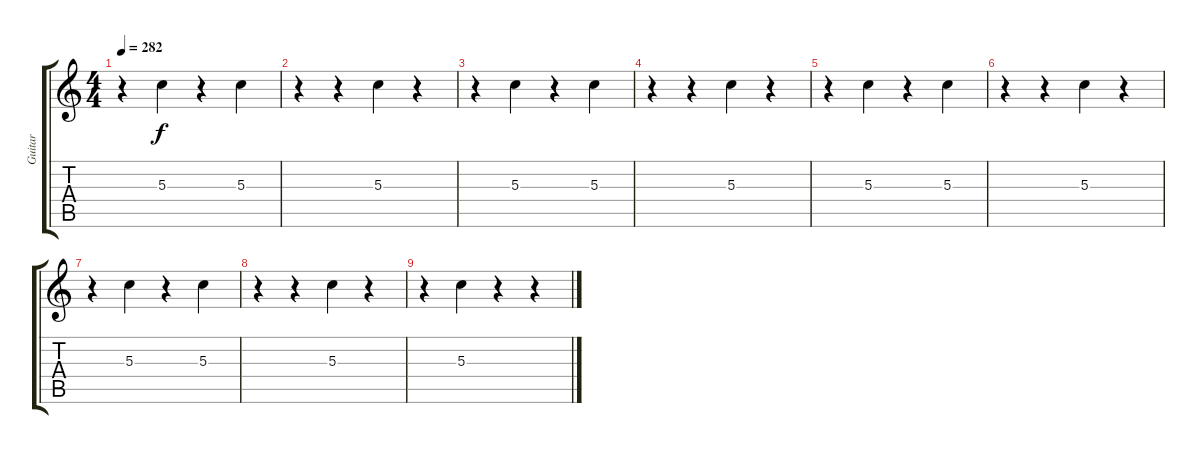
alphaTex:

\track ("Guitar" "Guitar") {instrument distortionguitar}
\staff {score tabs}
\tuning (E4 B3 G3 D3 A2 E2) {hide}
\ts (4 4)
\tempo 282
\clef g2
\ks c
r.4{dy f} 5.3.4 r.4 5.3.4 |
r.4{volume 11 balance 14} r.4 5.3.4 r.4 |
r.4 5.3.4 r.4 5.3.4 |
r.4 r.4 5.3.4 r.4 |
r.4 5.3.4 r.4 5.3.4 |
r.4 r.4 5.3.4 r.4 |
r.4 5.3.4 r.4 5.3.4 |
r.4 r.4 5.3.4 r.4 |
r.4 5.3.4 r.4 r.4
